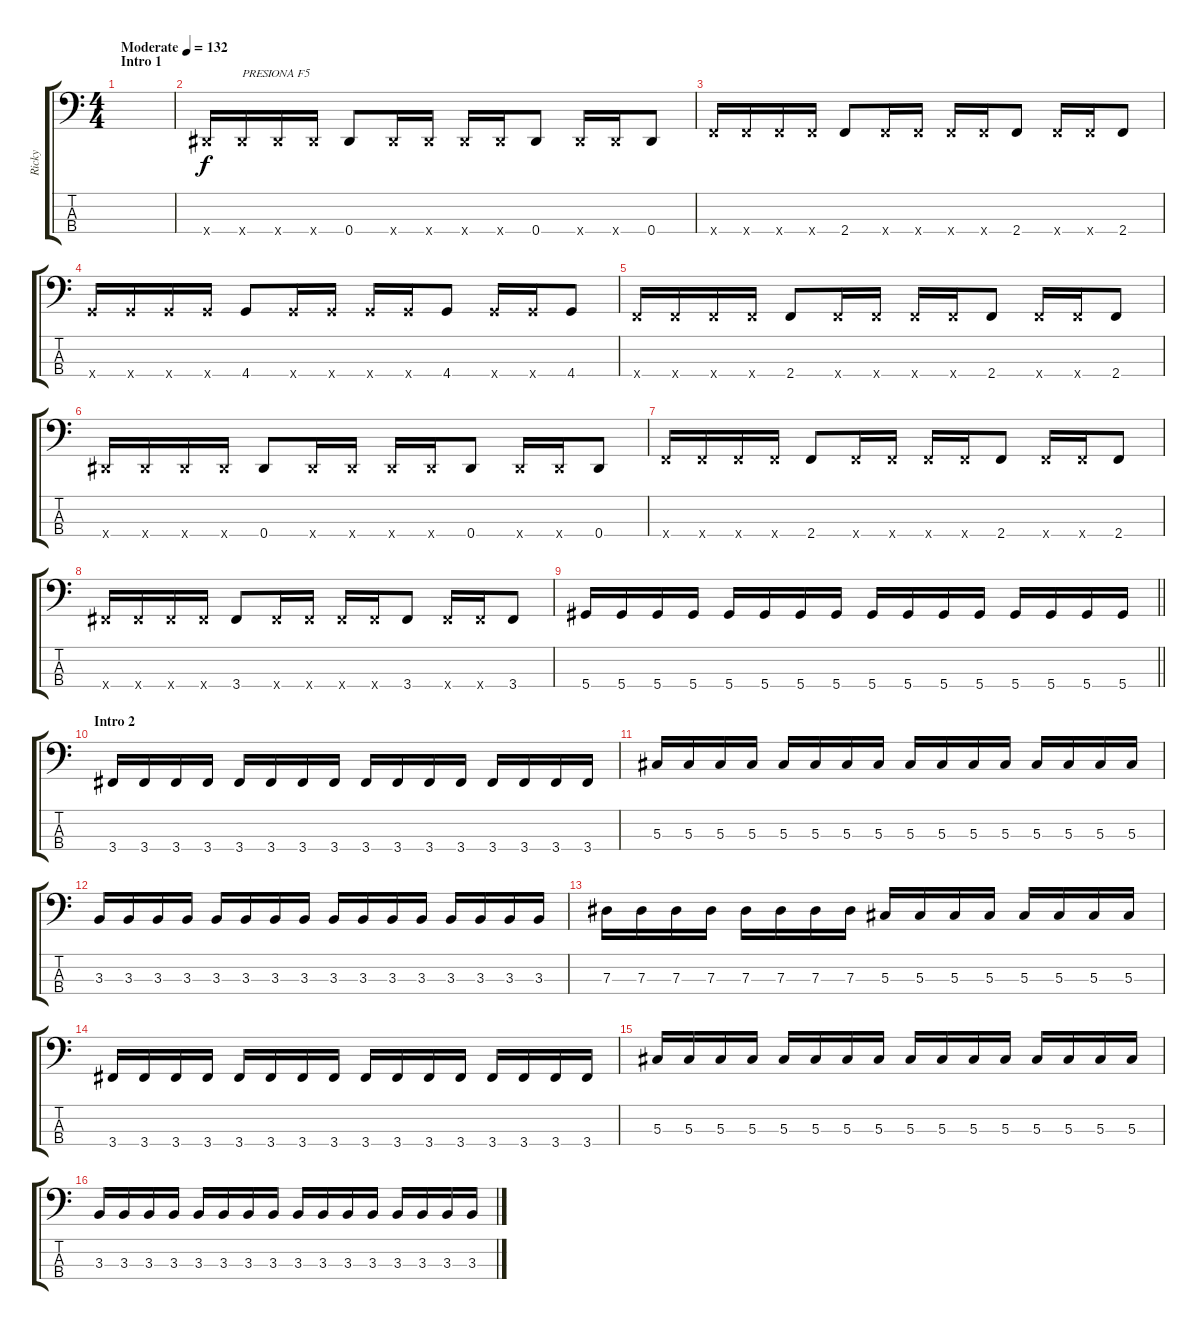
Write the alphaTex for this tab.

\track ("Ricky" "Ricky") {instrument electricbasspick}
\staff {score tabs}
\tuning (Gb2 Db2 Ab1 Eb1) {hide}
\ts (4 4)
\section ("" "Intro 1")
\tempo (132 "Moderate")
\clef f4
\ks c
|
0.4{x}.16 0.4{x}.16{txt "PRESIONA F5"} 0.4{x}.16 0.4{x}.16 0.4.8 0.4{x}.16 0.4{x}.16 0.4{x}.16 0.4{x}.16 0.4.8 0.4{x}.16 0.4{x}.16 0.4.8 |
2.4{x}.16 2.4{x}.16 2.4{x}.16 2.4{x}.16 2.4.8 2.4{x}.16 2.4{x}.16 2.4{x}.16 2.4{x}.16 2.4.8 2.4{x}.16 2.4{x}.16 2.4.8 |
4.4{x}.16 4.4{x}.16 4.4{x}.16 4.4{x}.16 4.4.8 4.4{x}.16 4.4{x}.16 4.4{x}.16 4.4{x}.16 4.4.8 4.4{x}.16 4.4{x}.16 4.4.8 |
2.4{x}.16 2.4{x}.16 2.4{x}.16 2.4{x}.16 2.4.8 2.4{x}.16 2.4{x}.16 2.4{x}.16 2.4{x}.16 2.4.8 2.4{x}.16 2.4{x}.16 2.4.8 |
0.4{x}.16 0.4{x}.16 0.4{x}.16 0.4{x}.16 0.4.8 0.4{x}.16 0.4{x}.16 0.4{x}.16 0.4{x}.16 0.4.8 0.4{x}.16 0.4{x}.16 0.4.8 |
2.4{x}.16 2.4{x}.16 2.4{x}.16 2.4{x}.16 2.4.8 2.4{x}.16 2.4{x}.16 2.4{x}.16 2.4{x}.16 2.4.8 2.4{x}.16 2.4{x}.16 2.4.8 |
3.4{x}.16 3.4{x}.16 3.4{x}.16 3.4{x}.16 3.4.8 3.4{x}.16 3.4{x}.16 3.4{x}.16 3.4{x}.16 3.4.8 3.4{x}.16 3.4{x}.16 3.4.8 |
\barLineRight lightlight
5.4.16 5.4.16 5.4.16 5.4.16 5.4.16 5.4.16 5.4.16 5.4.16 5.4.16 5.4.16 5.4.16 5.4.16 5.4.16 5.4.16 5.4.16 5.4.16 |
\section ("" "Intro 2")
3.4.16 3.4.16 3.4.16 3.4.16 3.4.16 3.4.16 3.4.16 3.4.16 3.4.16 3.4.16 3.4.16 3.4.16 3.4.16 3.4.16 3.4.16 3.4.16 |
5.3.16 5.3.16 5.3.16 5.3.16 5.3.16 5.3.16 5.3.16 5.3.16 5.3.16 5.3.16 5.3.16 5.3.16 5.3.16 5.3.16 5.3.16 5.3.16 |
3.3.16 3.3.16 3.3.16 3.3.16 3.3.16 3.3.16 3.3.16 3.3.16 3.3.16 3.3.16 3.3.16 3.3.16 3.3.16 3.3.16 3.3.16 3.3.16 |
7.3.16 7.3.16 7.3.16 7.3.16 7.3.16 7.3.16 7.3.16 7.3.16 5.3.16 5.3.16 5.3.16 5.3.16 5.3.16 5.3.16 5.3.16 5.3.16 |
3.4.16 3.4.16 3.4.16 3.4.16 3.4.16 3.4.16 3.4.16 3.4.16 3.4.16 3.4.16 3.4.16 3.4.16 3.4.16 3.4.16 3.4.16 3.4.16 |
5.3.16 5.3.16 5.3.16 5.3.16 5.3.16 5.3.16 5.3.16 5.3.16 5.3.16 5.3.16 5.3.16 5.3.16 5.3.16 5.3.16 5.3.16 5.3.16 |
3.3.16 3.3.16 3.3.16 3.3.16 3.3.16 3.3.16 3.3.16 3.3.16 3.3.16 3.3.16 3.3.16 3.3.16 3.3.16 3.3.16 3.3.16 3.3.16
